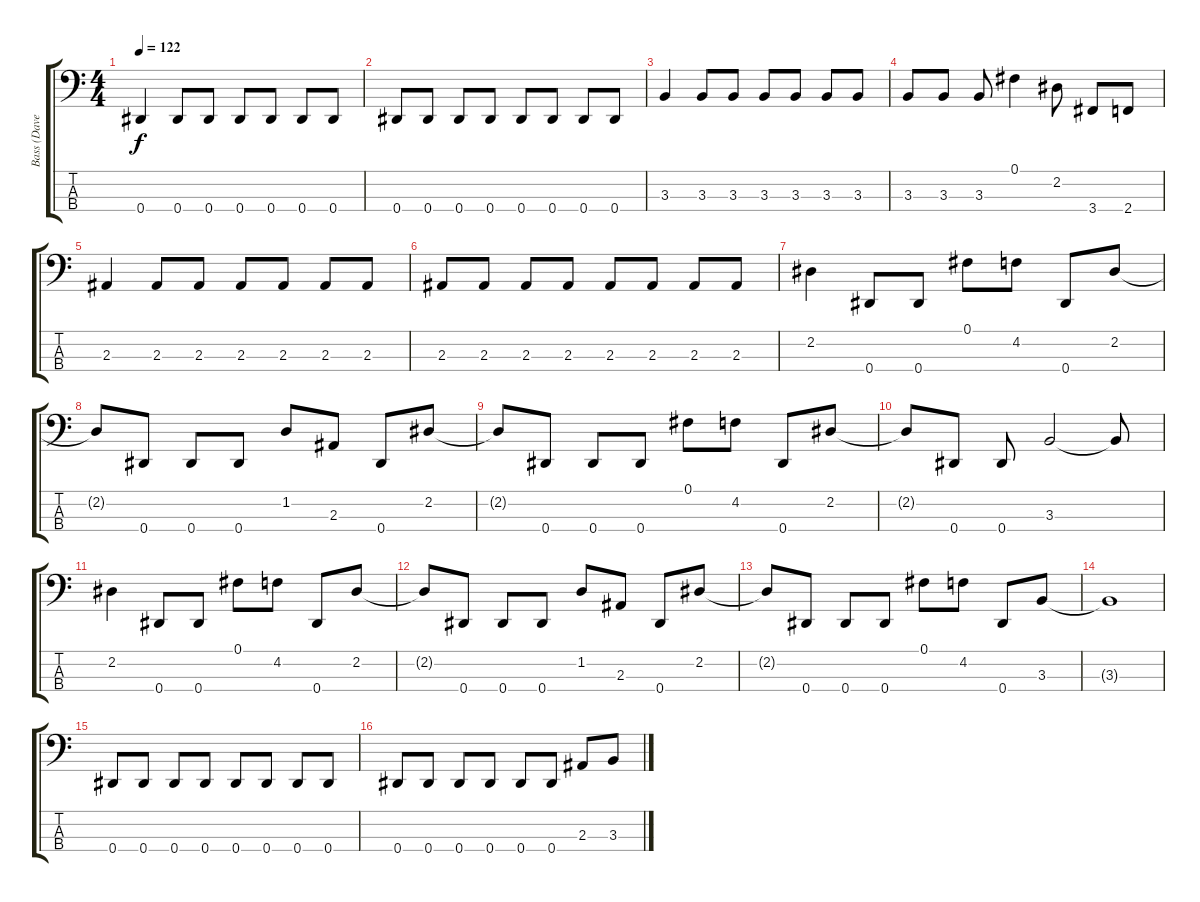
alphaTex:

\track ("Bass (Dave Elleffson)" "Bass (Dave") {instrument electricbassfinger}
\staff {score tabs}
\tuning (Gb2 Db2 Ab1 Eb1) {hide}
\ts (4 4)
\tempo 122
\clef f4
\ks c
0.4.4{dy f} 0.4.8 0.4.8 0.4.8 0.4.8 0.4.8 0.4.8 |
0.4.8 0.4.8 0.4.8 0.4.8 0.4.8 0.4.8 0.4.8 0.4.8 |
3.3.4 3.3.8 3.3.8 3.3.8 3.3.8 3.3.8 3.3.8 |
3.3.8 3.3.8 3.3.8 0.1.4 2.2.8 3.4.8 2.4.8 |
2.3.4 2.3.8 2.3.8 2.3.8 2.3.8 2.3.8 2.3.8 |
2.3.8 2.3.8 2.3.8 2.3.8 2.3.8 2.3.8 2.3.8 2.3.8 |
2.2.4 0.4.8 0.4.8 0.1.8 4.2.8 0.4.8 2.2.8 |
2.2{t}.8 0.4.8 0.4.8 0.4.8 1.2.8 2.3.8 0.4.8 2.2.8 |
2.2{t}.8 0.4.8 0.4.8 0.4.8 0.1.8 4.2.8 0.4.8 2.2.8 |
2.2{t}.8 0.4.8 0.4.8 3.3.2 3.3{t}.8 |
2.2.4 0.4.8 0.4.8 0.1.8 4.2.8 0.4.8 2.2.8 |
2.2{t}.8 0.4.8 0.4.8 0.4.8 1.2.8 2.3.8 0.4.8 2.2.8 |
2.2{t}.8 0.4.8 0.4.8 0.4.8 0.1.8 4.2.8 0.4.8 3.3.8 |
3.3{t}.1 |
0.4.8 0.4.8 0.4.8 0.4.8 0.4.8 0.4.8 0.4.8 0.4.8 |
0.4.8 0.4.8 0.4.8 0.4.8 0.4.8 0.4.8 2.3.8 3.3.8
